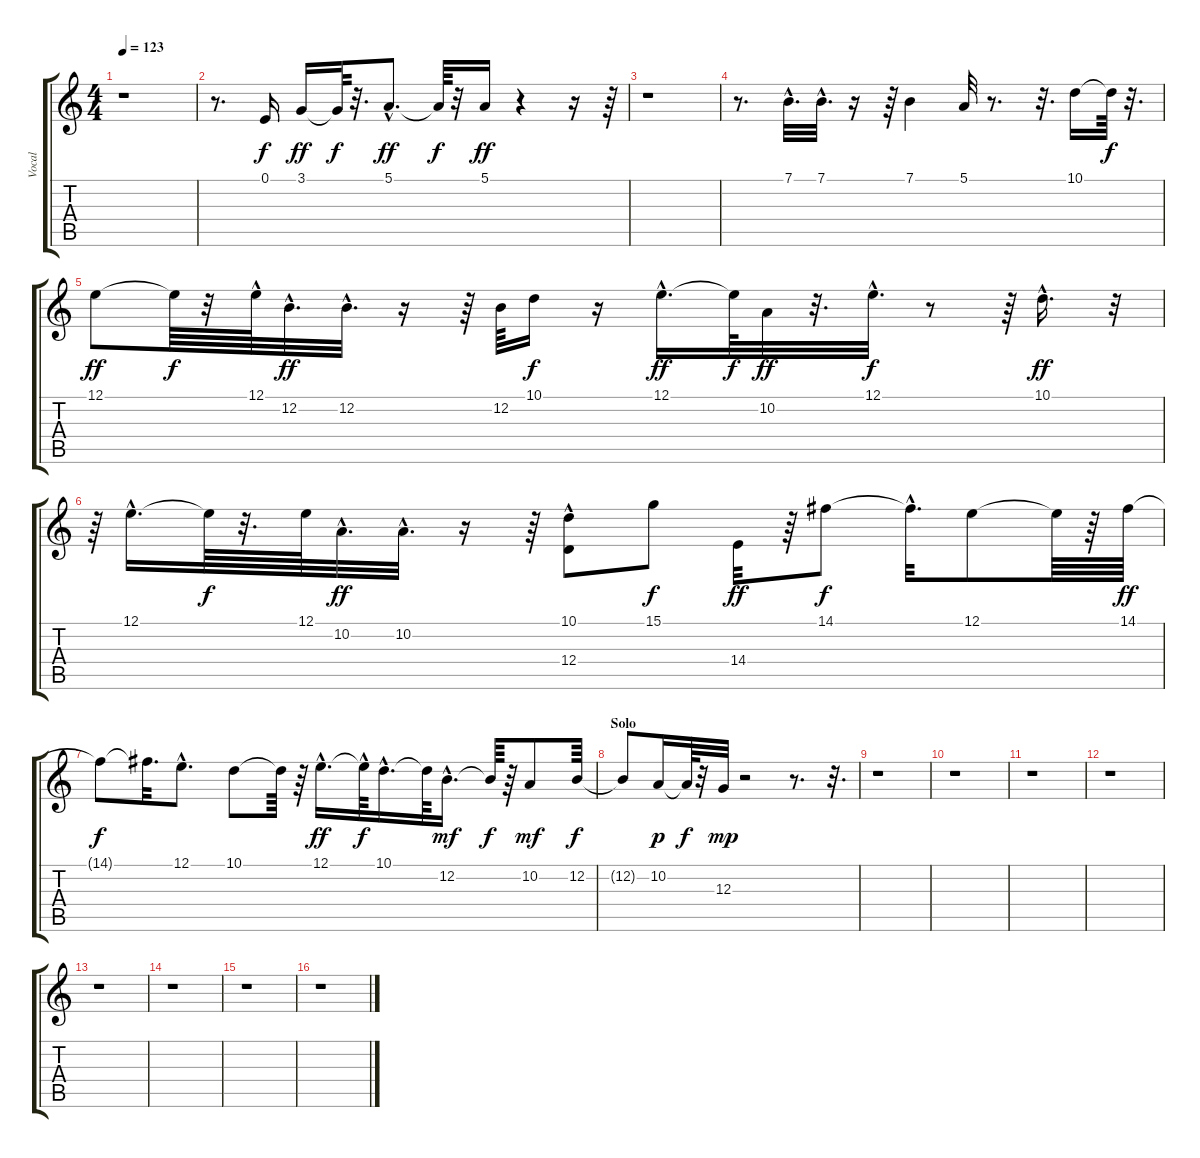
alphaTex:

\track ("Vocal" "Vocal") {instrument tuba}
\staff {score tabs}
\tuning (E4 B3 G3 D3 A2 E2) {hide}
\ts (4 4)
\tempo 123
\clef g2
\ks c
r.1{dy fff} |
r.8{d} 0.1.16{dy f} 3.1.16{dy ff} 3.1{t}.64{dy f} r.32{d} 5.1{hac}.8{d dy ff} 5.1{t}.64{dy f} r.32 5.1.16{dy ff} r.4 r.16 r.64 |
r.1 |
r.8{d} 7.1{hac}.32{d} 7.1{hac}.32{d} r.16 r.64 7.1.4 5.1.32 r.8{d} r.32{d} 10.1.16 10.1{t}.64{dy f} r.32{d} |
12.1.8{dy ff} 12.1{t}.64{dy f} r.32 12.1{hac}.64 12.2{hac}.32{d dy ff} 12.2{hac}.32{d} r.16 r.64 12.2.64 10.1.16{dy f} r.16 12.1{hac}.16{d dy ff} 12.1{t}.64{dy f} 10.2.32{dy ff} r.32{d} 12.1{hac}.32{d dy f} r.8 r.64 10.1{hac}.16{d dy ff} r.32 |
r.64 12.1{hac}.16{d} 12.1{t}.64{dy f} r.32{d} 12.1.64 10.2{hac}.32{d dy ff} 10.2{hac}.32{d} r.16 r.64 (10.1{hac} 12.4).8 15.1.8{dy f} 14.4.32{dy ff} r.64 14.1.8{dy f} 14.1{hac t}.32{d} 12.1.8 12.1{t}.64 r.64 14.1.64{dy ff} |
14.1{t}.8{dy f} 14.1{t}.32{d} 12.1{hac}.8{d} 10.1.8 10.1{t}.64 r.64 12.1{hac}.16{d dy ff} 12.1{hac t}.64{dy f} 10.1{hac}.16{d} 10.1{t}.64 12.2{hac}.16{d dy mf} 12.2{t}.64{dy f} r.64 10.2.8{dy mf} 12.2.64{dy f} |
\section ("" "Solo")
12.2{t}.8 10.2.16{dy p} 10.2{t}.64{dy f} r.32 12.3.32{dy mp} r.2 r.8{d} r.32{d} |
r.1 |
r.1 |
r.1 |
r.1 |
r.1 |
r.1 |
r.1 |
r.1
